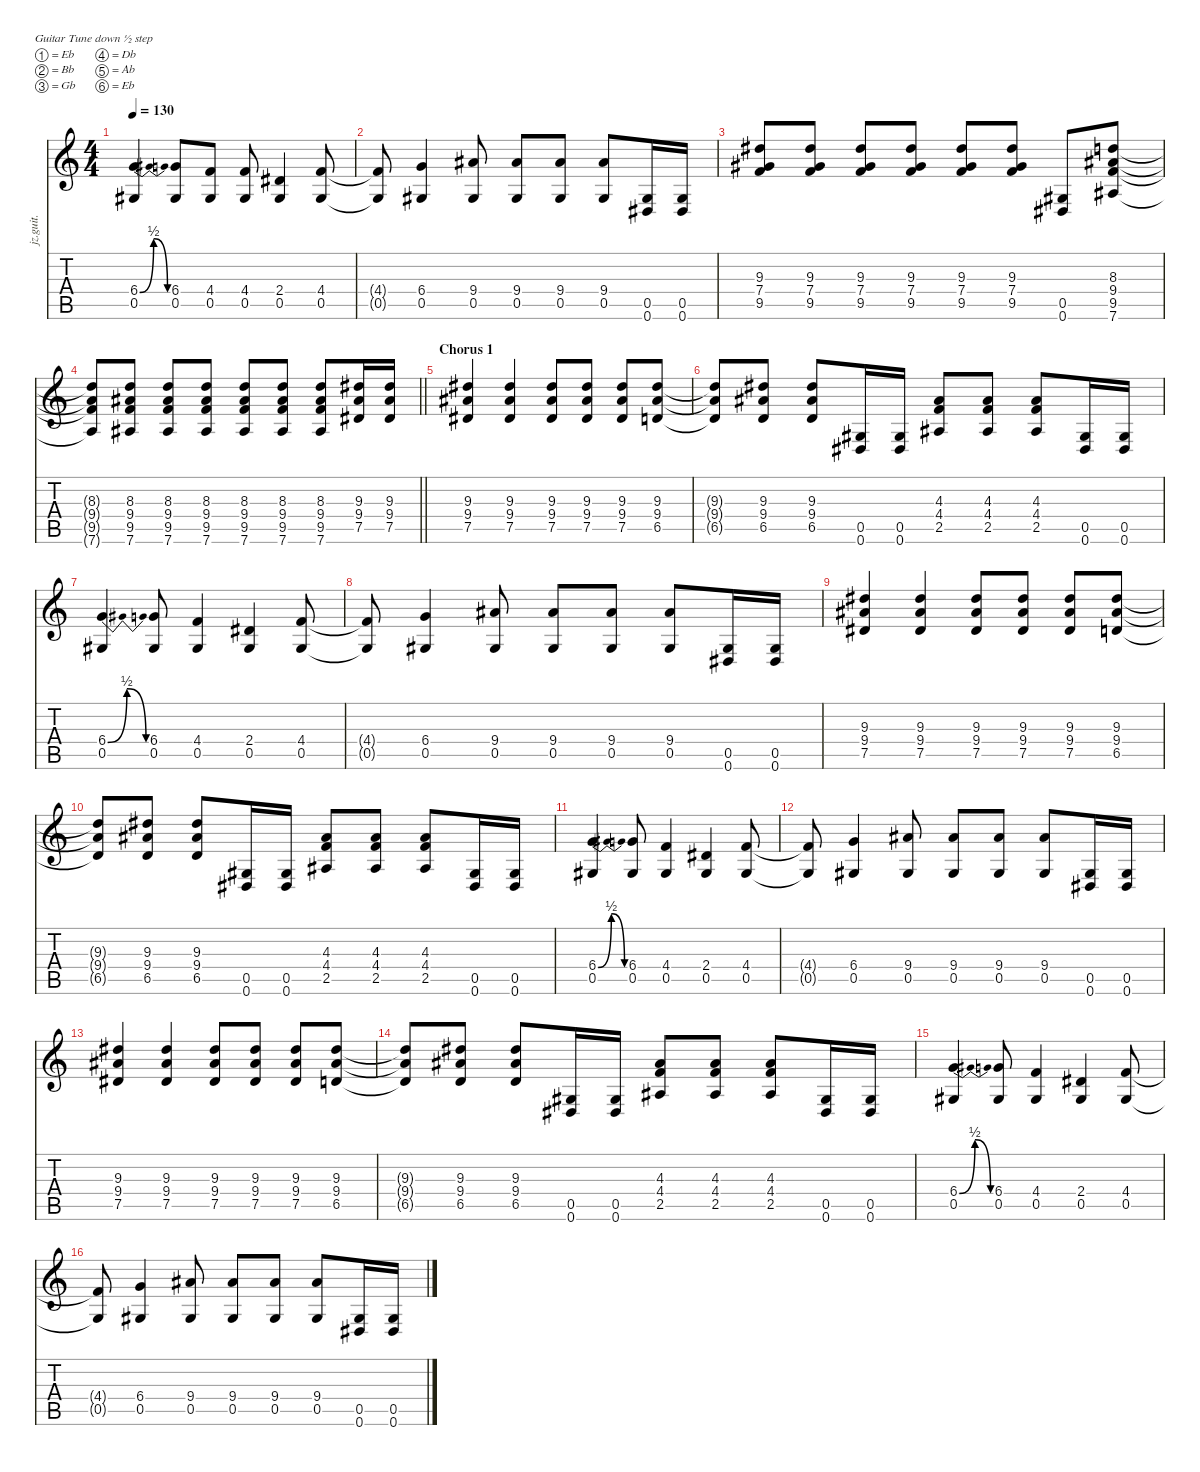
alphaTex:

\defaultSystemsLayout 4
\hideDynamics
\bracketExtendMode nobrackets
\otherSystemsTrackNameOrientation horizontal
\track ("Billy" "jz.guit.") {instrument electricguitarjazz}
\staff {score tabs}
\tuning (Eb4 Bb3 Gb3 Db3 Ab2 Eb2)
\ts (4 4)
\tempo 130
\clef g2
\ks c
(6.4{be (bendrelease 0 0 9.999999599999999 2 19.999999199999998 2 30 0)} 0.5{acc #}).4{dy f beam Up} (6.4 0.5{acc #}).8{beam Up} (4.4 0.5{acc #}).8{beam Up} (4.4 0.5{acc #}).8{beam Up} (2.4{acc #} 0.5{acc #}).4{beam Up} (4.4 0.5{acc #}).8{beam Up} |
(4.4{t} 0.5{t acc #}).8{beam Up} (6.4 0.5{acc #}).4{beam Up} (9.4{acc #} 0.5{acc #}).8{beam Up} (9.4{acc #} 0.5{acc #}).8{beam Up} (9.4{acc #} 0.5{acc #}).8{beam Up} (9.4{acc #} 0.5{acc #}).8{beam Up} (0.5{acc #} 0.6{acc #}).16{beam Up} (0.5{acc #} 0.6{acc #}).16{beam Up} |
(9.3{acc #} 7.4{acc #} 9.5).8{beam Up} (9.3{acc #} 7.4{acc #} 9.5).8{beam Up} (9.3{acc #} 7.4{acc #} 9.5).8{beam Up} (9.3{acc #} 7.4{acc #} 9.5).8{beam Up} (9.3{acc #} 7.4{acc #} 9.5).8{beam Up} (9.3{acc #} 7.4{acc #} 9.5).8{beam Up} (0.5{acc #} 0.6{acc #}).8{beam Up} (8.3 9.4{acc #} 9.5 7.6{acc #}).8{beam Up} |
\barLineRight lightlight
(8.3{t} 9.4{t acc #} 9.5{t} 7.6{t acc #}).8{beam Up} (8.3 9.4{acc #} 9.5 7.6{acc #}).8{beam Up} (8.3 9.4{acc #} 9.5 7.6{acc #}).8{beam Up} (8.3 9.4{acc #} 9.5 7.6{acc #}).8{beam Up} (8.3 9.4{acc #} 9.5 7.6{acc #}).8{beam Up} (8.3 9.4{acc #} 9.5 7.6{acc #}).8{beam Up} (8.3 9.4{acc #} 9.5 7.6{acc #}).8{beam Up} (9.3{acc #} 9.4{acc #} 7.5{acc #}).16{beam Up} (9.3{acc #} 9.4{acc #} 7.5{acc #}).16{beam Up} |
\section ("" "Chorus 1")
(9.3{acc #} 9.4{acc #} 7.5{acc #}).4{beam Up} (9.3{acc #} 9.4{acc #} 7.5{acc #}).4{beam Up} (9.3{acc #} 9.4{acc #} 7.5{acc #}).8{beam Up} (9.3{acc #} 9.4{acc #} 7.5{acc #}).8{beam Up} (9.3{acc #} 9.4{acc #} 7.5{acc #}).8{beam Up} (9.3{acc #} 9.4{acc #} 6.5).8{beam Up} |
(9.3{t acc #} 9.4{t acc #} 6.5{t}).8{beam Up} (9.3{acc #} 9.4{acc #} 6.5).8{beam Up} (9.3{acc #} 9.4{acc #} 6.5).8{beam Up} (0.5{acc #} 0.6{acc #}).16{beam Up} (0.5{acc #} 0.6{acc #}).16{beam Up} (4.3{acc #} 4.4 2.5{acc #}).8{beam Up} (4.3{acc #} 4.4 2.5{acc #}).8{beam Up} (4.3{acc #} 4.4 2.5{acc #}).8{beam Up} (0.5{acc #} 0.6{acc #}).16{beam Up} (0.5{acc #} 0.6{acc #}).16{beam Up} |
(6.4{be (bendrelease 0 0 9.999999599999999 2 19.999999199999998 2 30 0)} 0.5{acc #}).4{beam Up} (6.4 0.5{acc #}).8{beam Up} (4.4 0.5{acc #}).4{beam Up} (2.4{acc #} 0.5{acc #}).4{beam Up} (4.4 0.5{acc #}).8{beam Up} |
(4.4{t} 0.5{t acc #}).8{beam Up} (6.4 0.5{acc #}).4{beam Up} (9.4{acc #} 0.5{acc #}).8{beam Up} (9.4{acc #} 0.5{acc #}).8{beam Up} (9.4{acc #} 0.5{acc #}).8{beam Up} (9.4{acc #} 0.5{acc #}).8{beam Up} (0.5{acc #} 0.6{acc #}).16{beam Up} (0.5{acc #} 0.6{acc #}).16{beam Up} |
(9.3{acc #} 9.4{acc #} 7.5{acc #}).4{beam Up} (9.3{acc #} 9.4{acc #} 7.5{acc #}).4{beam Up} (9.3{acc #} 9.4{acc #} 7.5{acc #}).8{beam Up} (9.3{acc #} 9.4{acc #} 7.5{acc #}).8{beam Up} (9.3{acc #} 9.4{acc #} 7.5{acc #}).8{beam Up} (9.3{acc #} 9.4{acc #} 6.5).8{beam Up} |
(9.3{t acc #} 9.4{t acc #} 6.5{t}).8{beam Up} (9.3{acc #} 9.4{acc #} 6.5).8{beam Up} (9.3{acc #} 9.4{acc #} 6.5).8{beam Up} (0.5{acc #} 0.6{acc #}).16{beam Up} (0.5{acc #} 0.6{acc #}).16{beam Up} (4.3{acc #} 4.4 2.5{acc #}).8{beam Up} (4.3{acc #} 4.4 2.5{acc #}).8{beam Up} (4.3{acc #} 4.4 2.5{acc #}).8{beam Up} (0.5{acc #} 0.6{acc #}).16{beam Up} (0.5{acc #} 0.6{acc #}).16{beam Up} |
(6.4{be (bendrelease 0 0 9.999999599999999 2 19.999999199999998 2 30 0)} 0.5{acc #}).4{beam Up} (6.4 0.5{acc #}).8{beam Up} (4.4 0.5{acc #}).4{beam Up} (2.4{acc #} 0.5{acc #}).4{beam Up} (4.4 0.5{acc #}).8{beam Up} |
(4.4{t} 0.5{t acc #}).8{beam Up} (6.4 0.5{acc #}).4{beam Up} (9.4{acc #} 0.5{acc #}).8{beam Up} (9.4{acc #} 0.5{acc #}).8{beam Up} (9.4{acc #} 0.5{acc #}).8{beam Up} (9.4{acc #} 0.5{acc #}).8{beam Up} (0.5{acc #} 0.6{acc #}).16{beam Up} (0.5{acc #} 0.6{acc #}).16{beam Up} |
(9.3{acc #} 9.4{acc #} 7.5{acc #}).4{beam Up} (9.3{acc #} 9.4{acc #} 7.5{acc #}).4{beam Up} (9.3{acc #} 9.4{acc #} 7.5{acc #}).8{beam Up} (9.3{acc #} 9.4{acc #} 7.5{acc #}).8{beam Up} (9.3{acc #} 9.4{acc #} 7.5{acc #}).8{beam Up} (9.3{acc #} 9.4{acc #} 6.5).8{beam Up} |
(9.3{t acc #} 9.4{t acc #} 6.5{t}).8{beam Up} (9.3{acc #} 9.4{acc #} 6.5).8{beam Up} (9.3{acc #} 9.4{acc #} 6.5).8{beam Up} (0.5{acc #} 0.6{acc #}).16{beam Up} (0.5{acc #} 0.6{acc #}).16{beam Up} (4.3{acc #} 4.4 2.5{acc #}).8{beam Up} (4.3{acc #} 4.4 2.5{acc #}).8{beam Up} (4.3{acc #} 4.4 2.5{acc #}).8{beam Up} (0.5{acc #} 0.6{acc #}).16{beam Up} (0.5{acc #} 0.6{acc #}).16{beam Up} |
(6.4{be (bendrelease 0 0 9.999999599999999 2 19.999999199999998 2 30 0)} 0.5{acc #}).4{beam Up} (6.4 0.5{acc #}).8{beam Up} (4.4 0.5{acc #}).4{beam Up} (2.4{acc #} 0.5{acc #}).4{beam Up} (4.4 0.5{acc #}).8{beam Up} |
(4.4{t} 0.5{t acc #}).8{beam Up} (6.4 0.5{acc #}).4{beam Up} (9.4{acc #} 0.5{acc #}).8{beam Up} (9.4{acc #} 0.5{acc #}).8{beam Up} (9.4{acc #} 0.5{acc #}).8{beam Up} (9.4{acc #} 0.5{acc #}).8{beam Up} (0.5{acc #} 0.6{acc #}).16{beam Up} (0.5{acc #} 0.6{acc #}).16{beam Up}
